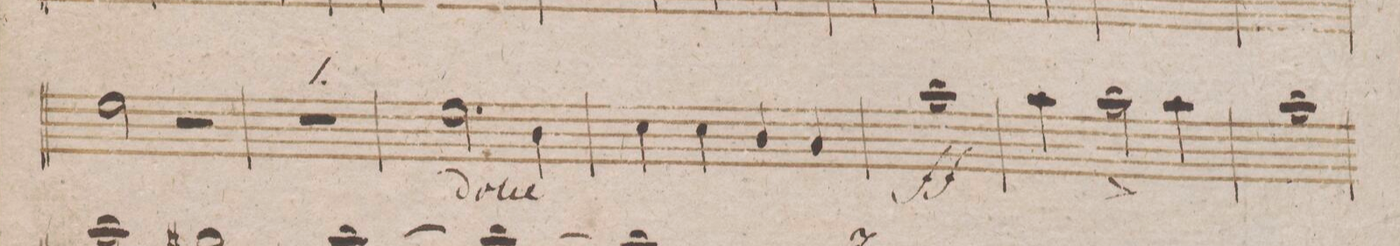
**kern	**dynam
*I"Clarinetto 1mo in B.	*
*clefG2	*
*k[b-]	*
*met(c)	*
*M4/4	*
2dd\]	.
2r	.
=29	=29
1r	.
=30	=30
2.dd\	.
4a\	.
=31	=31
4b-\	.
4b-\	.
4a/	.
4g/	.
=32	=32
1gg	ff
=33	=33
4gg\	.
2gg^<\	.
4gg\	.
=34	=34
1gg	.
=35	=35
*-	*-
